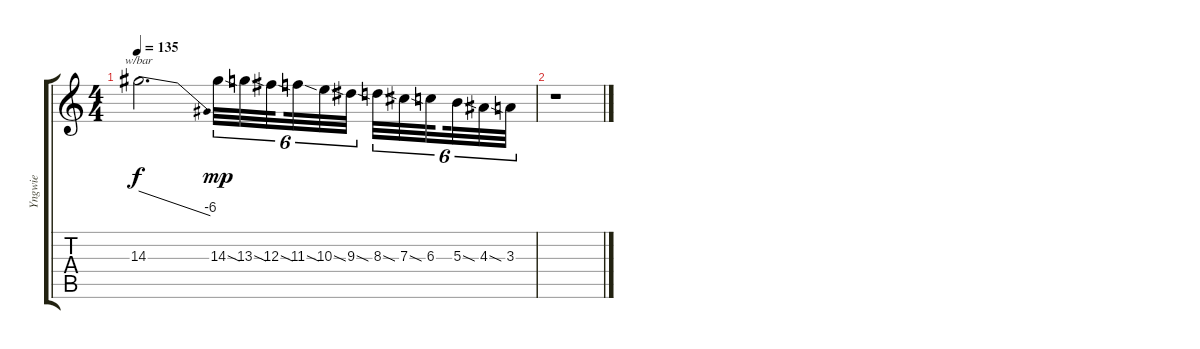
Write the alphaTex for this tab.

\track ("Yngwie" "Yngwie") {instrument overdrivenguitar}
\staff {score tabs}
\tuning (Eb4 Bb3 Gb3 Db3 Ab2 Eb2) {hide}
\ts (4 4)
\tempo 135
\clef g2
\ks c
14.3{t}.2{d tbe (dive default 0 0 60 -24) dy f} 14.3{sod}.32{tu (6 4) dy mp instrument guitarfretnoise} 13.3{sod}.32{tu (6 4)} 12.3{sod}.32{tu (6 4) beam splitsecondary} 11.3{sod}.32{tu (6 4)} 10.3{sod}.32{tu (6 4)} 9.3{sod}.32{tu (6 4) beam splitsecondary} 8.3{sod}.32{tu (6 4)} 7.3{sod}.32{tu (6 4)} 6.3.32{tu (6 4) beam splitsecondary} 5.3{sod}.32{tu (6 4)} 4.3{sod}.32{tu (6 4)} 3.3.32{tu (6 4)} |
r.1
